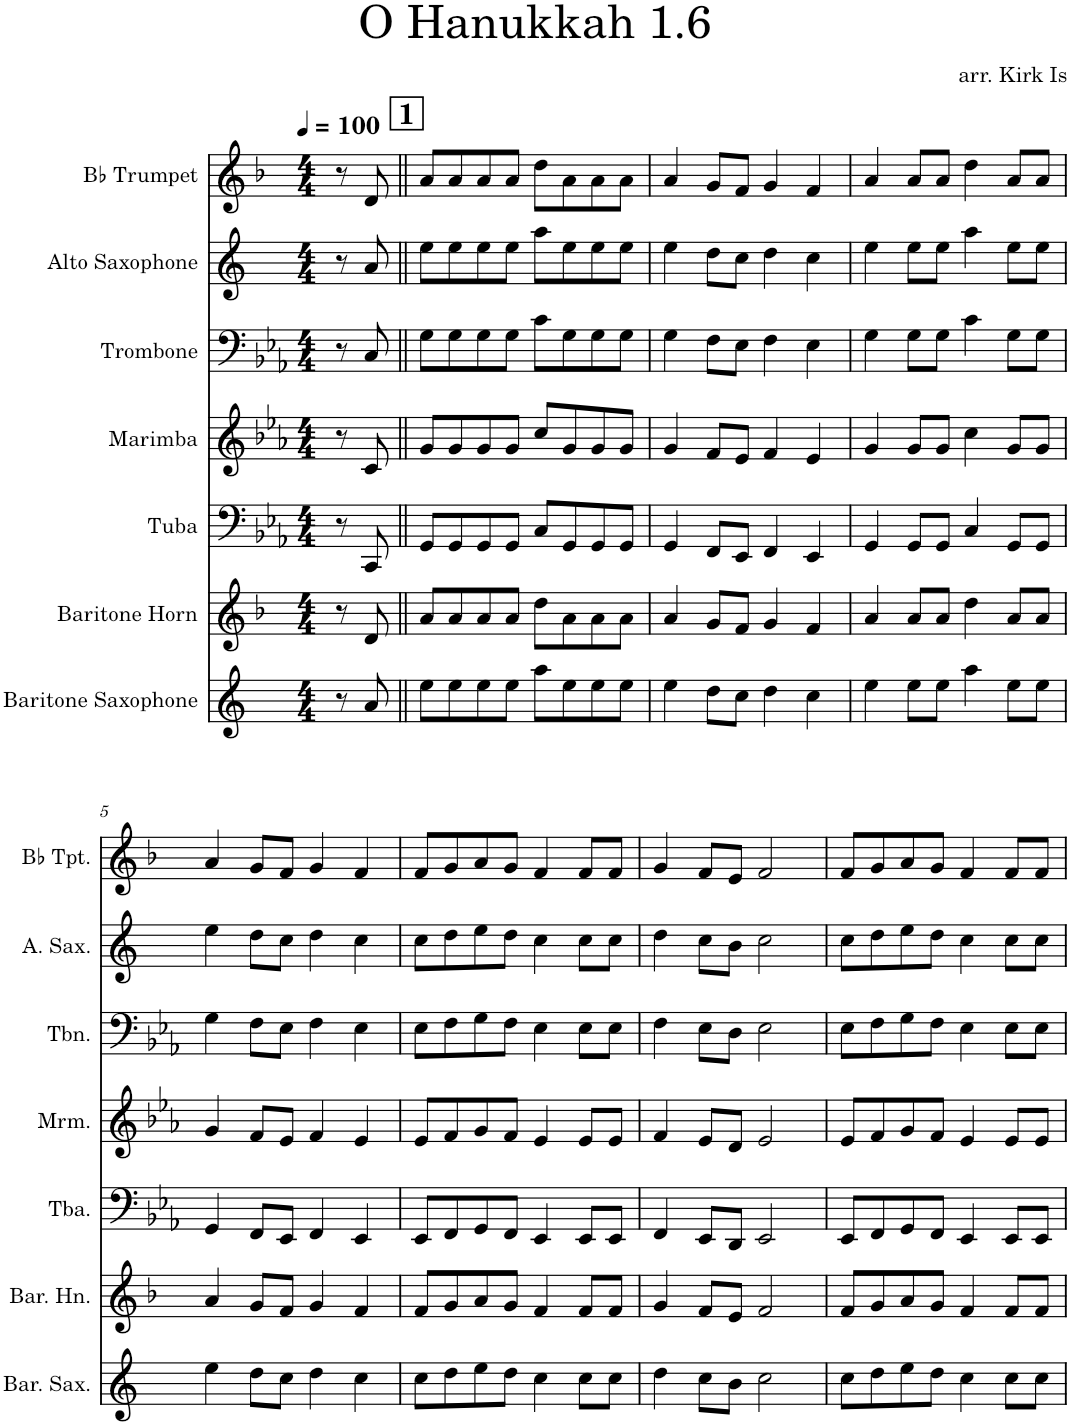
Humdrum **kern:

**kern	**kern	**kern	**kern	**kern	**kern	**kern
*part7	*part6	*part5	*part4	*part3	*part2	*part1
*staff7	*staff6	*staff5	*staff4	*staff3	*staff2	*staff1
*I"Baritone Saxophone	*I"Baritone Horn	*I"Tuba	*I"Marimba	*I"Trombone	*I"Alto Saxophone	*I"Bb Trumpet
*I'Bar. Sax.	*I'Bar. Hn.	*I'Tba.	*I'Mrm.	*I'Tbn.	*I'A. Sax.	*I'Bb Tpt.
*clefG2	*clefG2	*clefF4	*clefG2	*clefF4	*clefG2	*clefG2
*Trd12c21	*Trd8c14	*	*	*	*Trd5c9	*Trd1c2
*k[]	*k[b-]	*k[b-e-a-]	*k[b-e-a-]	*k[b-e-a-]	*k[]	*k[b-]
*M4/4	*M4/4	*M4/4	*M4/4	*M4/4	*M4/4	*M4/4
*MM100	*MM100	*MM100	*MM100	*MM100	*MM100	*MM100
=1	=1	=1	=1	=1	=1	=1
8r	8r	8r	8r	8r	8r	8r
8a/	8d/	8CC/	8c/	8C/	8a/	8d/
!!LO:REH:place=s1:a:B:cj:fs=14:t=1
=2||	=2||	=2||	=2||	=2||	=2||	=2||
8ee\L	8a/L	8GG/L	8g/L	8G\L	8ee\L	8a/L
8ee\	8a/	8GG/	8g/	8G\	8ee\	8a/
8ee\	8a/	8GG/	8g/	8G\	8ee\	8a/
8ee\J	8a/J	8GG/J	8g/J	8G\J	8ee\J	8a/J
8aa\L	8dd\L	8C/L	8cc/L	8c\L	8aa\L	8dd\L
8ee\	8a\	8GG/	8g/	8G\	8ee\	8a\
8ee\	8a\	8GG/	8g/	8G\	8ee\	8a\
8ee\J	8a\J	8GG/J	8g/J	8G\J	8ee\J	8a\J
=3	=3	=3	=3	=3	=3	=3
4ee\	4a/	4GG/	4g/	4G\	4ee\	4a/
8dd\L	8g/L	8FF/L	8f/L	8F\L	8dd\L	8g/L
8cc\J	8f/J	8EE-/J	8e-/J	8E-\J	8cc\J	8f/J
4dd\	4g/	4FF/	4f/	4F\	4dd\	4g/
4cc\	4f/	4EE-/	4e-/	4E-\	4cc\	4f/
=4	=4	=4	=4	=4	=4	=4
4ee\	4a/	4GG/	4g/	4G\	4ee\	4a/
8ee\L	8a/L	8GG/L	8g/L	8G\L	8ee\L	8a/L
8ee\J	8a/J	8GG/J	8g/J	8G\J	8ee\J	8a/J
4aa\	4dd\	4C/	4cc\	4c\	4aa\	4dd\
8ee\L	8a/L	8GG/L	8g/L	8G\L	8ee\L	8a/L
8ee\J	8a/J	8GG/J	8g/J	8G\J	8ee\J	8a/J
!!LO:LB:g=z
=5	=5	=5	=5	=5	=5	=5
4ee\	4a/	4GG/	4g/	4G\	4ee\	4a/
8dd\L	8g/L	8FF/L	8f/L	8F\L	8dd\L	8g/L
8cc\J	8f/J	8EE-/J	8e-/J	8E-\J	8cc\J	8f/J
4dd\	4g/	4FF/	4f/	4F\	4dd\	4g/
4cc\	4f/	4EE-/	4e-/	4E-\	4cc\	4f/
=6	=6	=6	=6	=6	=6	=6
8cc\L	8f/L	8EE-/L	8e-/L	8E-\L	8cc\L	8f/L
8dd\	8g/	8FF/	8f/	8F\	8dd\	8g/
8ee\	8a/	8GG/	8g/	8G\	8ee\	8a/
8dd\J	8g/J	8FF/J	8f/J	8F\J	8dd\J	8g/J
4cc\	4f/	4EE-/	4e-/	4E-\	4cc\	4f/
8cc\L	8f/L	8EE-/L	8e-/L	8E-\L	8cc\L	8f/L
8cc\J	8f/J	8EE-/J	8e-/J	8E-\J	8cc\J	8f/J
=7	=7	=7	=7	=7	=7	=7
4dd\	4g/	4FF/	4f/	4F\	4dd\	4g/
8cc\L	8f/L	8EE-/L	8e-/L	8E-\L	8cc\L	8f/L
8b\J	8e/J	8DD/J	8d/J	8D\J	8b\J	8e/J
2cc\	2f/	2EE-/	2e-/	2E-\	2cc\	2f/
=8	=8	=8	=8	=8	=8	=8
8cc\L	8f/L	8EE-/L	8e-/L	8E-\L	8cc\L	8f/L
8dd\	8g/	8FF/	8f/	8F\	8dd\	8g/
8ee\	8a/	8GG/	8g/	8G\	8ee\	8a/
8dd\J	8g/J	8FF/J	8f/J	8F\J	8dd\J	8g/J
4cc\	4f/	4EE-/	4e-/	4E-\	4cc\	4f/
8cc\L	8f/L	8EE-/L	8e-/L	8E-\L	8cc\L	8f/L
8cc\J	8f/J	8EE-/J	8e-/J	8E-\J	8cc\J	8f/J
=	=	=	=	=	=	=
*-	*-	*-	*-	*-	*-	*-
